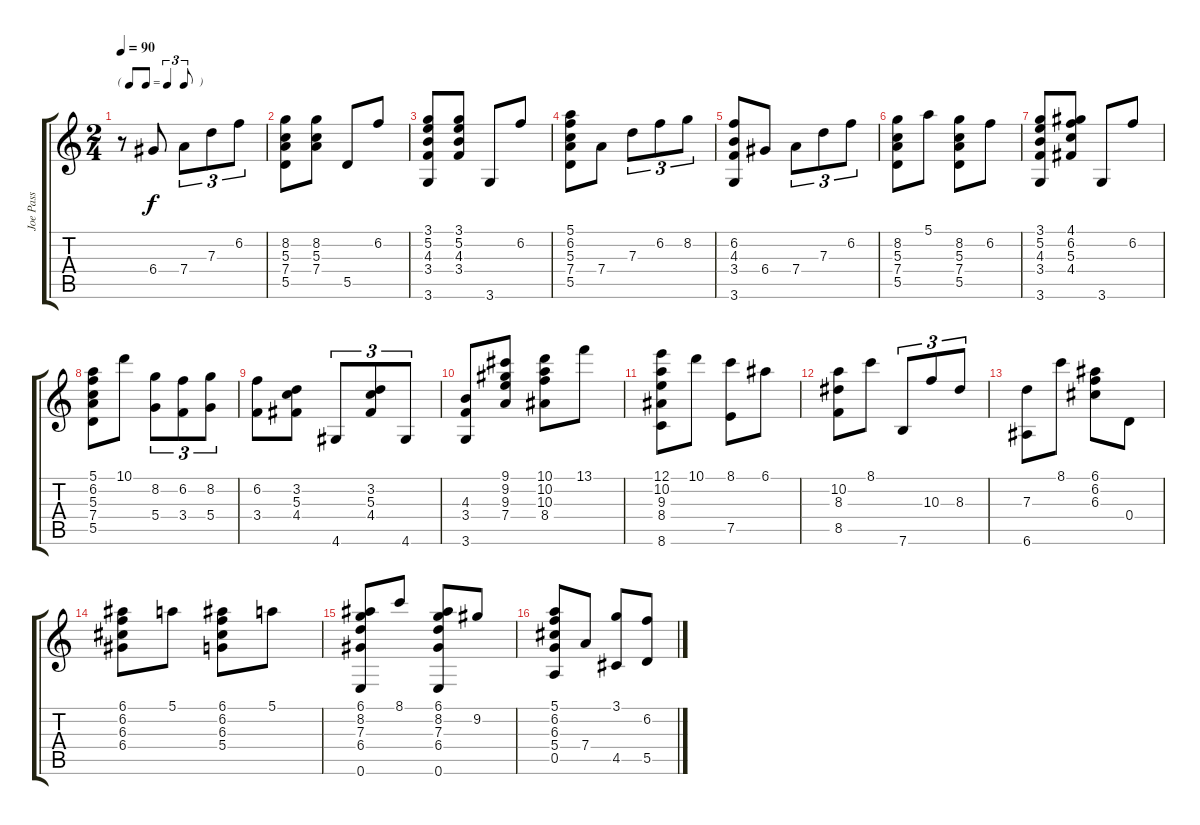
\track ("Joe Pass" "Joe Pass") {instrument electricguitarjazz}
\staff {score tabs}
\tuning (E4 B3 G3 D3 A2 E2) {hide}
\ts (2 4)
\tf triplet8th
\tempo 90
\clef g2
\ks c
r.8{dy f} 6.4.8 7.4.8{tu (3 2)} 7.3.8{tu (3 2)} 6.2.8{tu (3 2)} |
(8.2 5.3 7.4 5.5).8 (8.2 5.3 7.4).8 5.5.8 6.2.8 |
(3.1 5.2 4.3 3.4 3.6).8 (3.1 5.2 4.3 3.4).8 3.6.8 6.2.8 |
(5.1 6.2 5.3 7.4 5.5).8 7.4.8 7.3.8{tu (3 2)} 6.2.8{tu (3 2)} 8.2.8{tu (3 2)} |
(6.2 4.3 3.4 3.6).8 6.4.8 7.4.8{tu (3 2)} 7.3.8{tu (3 2)} 6.2.8{tu (3 2)} |
(8.2 5.3 7.4 5.5).8 5.1.8 (8.2 5.3 7.4 5.5).8 6.2.8 |
(3.1 5.2 4.3 3.4 3.6).8 (4.1 6.2 5.3 4.4).8 3.6.8 6.2.8 |
(5.1 6.2 5.3 7.4 5.5).8 10.1.8 (8.2 5.4).8{tu (3 2)} (6.2 3.4).8{tu (3 2)} (8.2 5.4).8{tu (3 2)} |
(6.2 3.4).8 (3.2 5.3 4.4).8 4.6.8{tu (3 2)} (3.2 5.3 4.4).8{tu (3 2)} 4.6.8{tu (3 2)} |
(4.3 3.4 3.6).8 (9.1 9.2 9.3 7.4).8 (10.1 10.2 10.3 8.4).8 13.1.8 |
(12.1 10.2 9.3 8.4 8.6).8 10.1.8 (8.1 7.5).8 6.1.8 |
(10.2 8.3 8.5).8 8.1.8 7.6.8{tu (3 2)} 10.3.8{tu (3 2)} 8.3.8{tu (3 2)} |
(7.3 6.6).8 8.1.8 (6.1 6.2 6.3).8 0.4.8 |
(6.1 6.2 6.3 6.4).8 5.1.8 (6.1 6.2 6.3 5.4).8 5.1.8 |
(6.1 8.2 7.3 6.4 0.6).8 8.1.8 (6.1 8.2 7.3 6.4 0.6).8 9.2.8 |
(5.1 6.2 6.3 5.4 0.5).8 7.4.8 (3.1 4.5).8 (6.2 5.5).8
